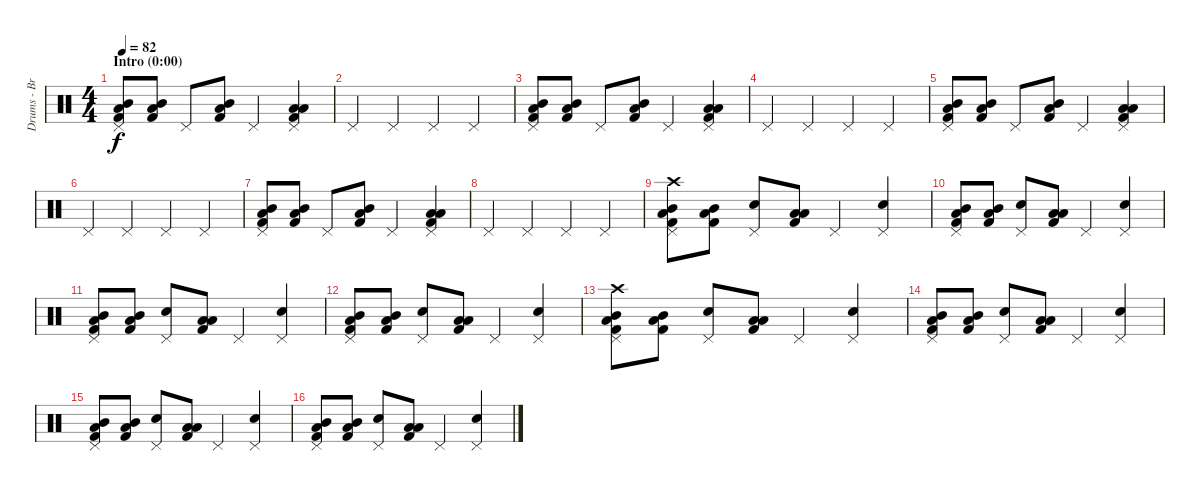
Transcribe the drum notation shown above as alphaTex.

\track ("Drums - Brad" "Drums - Br") {instrument percussion}
\staff {score}
\articulation defaults
\ts (4 4)
\section ("" "Intro (0:00)")
\tempo 82
\clef neutral
\ks c
("Pedal Hi-Hat (hit)" "Low Tom (hit)" "Mid Tom (hit)" "Kick (hit) 2").8{dy f} ("Low Tom (hit)" "Mid Tom (hit)" "Kick (hit) 2").8 "Pedal Hi-Hat (hit)".8 ("Low Tom (hit)" "Mid Tom (hit)" "Kick (hit) 2").8 "Pedal Hi-Hat (hit)".4 ("Pedal Hi-Hat (hit)" "Low Tom (hit)" "Low Floor Tom (hit)" "Kick (hit) 2").4 |
"Pedal Hi-Hat (hit)".4 "Pedal Hi-Hat (hit)".4 "Pedal Hi-Hat (hit)".4 "Pedal Hi-Hat (hit)".4 |
("Pedal Hi-Hat (hit)" "Low Tom (hit)" "Mid Tom (hit)" "Kick (hit) 2").8 ("Low Tom (hit)" "Mid Tom (hit)" "Kick (hit) 2").8 "Pedal Hi-Hat (hit)".8 ("Low Tom (hit)" "Mid Tom (hit)" "Kick (hit) 2").8 "Pedal Hi-Hat (hit)".4 ("Pedal Hi-Hat (hit)" "Low Tom (hit)" "Low Floor Tom (hit)" "Kick (hit) 2").4 |
"Pedal Hi-Hat (hit)".4 "Pedal Hi-Hat (hit)".4 "Pedal Hi-Hat (hit)".4 "Pedal Hi-Hat (hit)".4 |
("Pedal Hi-Hat (hit)" "Low Tom (hit)" "Mid Tom (hit)" "Kick (hit) 2").8 ("Low Tom (hit)" "Mid Tom (hit)" "Kick (hit) 2").8 "Pedal Hi-Hat (hit)".8 ("Low Tom (hit)" "Mid Tom (hit)" "Kick (hit) 2").8 "Pedal Hi-Hat (hit)".4 ("Pedal Hi-Hat (hit)" "Low Tom (hit)" "Low Floor Tom (hit)" "Kick (hit) 2").4 |
"Pedal Hi-Hat (hit)".4 "Pedal Hi-Hat (hit)".4 "Pedal Hi-Hat (hit)".4 "Pedal Hi-Hat (hit)".4 |
("Pedal Hi-Hat (hit)" "Low Tom (hit)" "Mid Tom (hit)" "Kick (hit) 2").8 ("Low Tom (hit)" "Mid Tom (hit)" "Kick (hit) 2").8 "Pedal Hi-Hat (hit)".8 ("Low Tom (hit)" "Mid Tom (hit)" "Kick (hit) 2").8 "Pedal Hi-Hat (hit)".4 ("Pedal Hi-Hat (hit)" "Low Tom (hit)" "Low Floor Tom (hit)" "Kick (hit) 2").4 |
"Pedal Hi-Hat (hit)".4 "Pedal Hi-Hat (hit)".4 "Pedal Hi-Hat (hit)".4 "Pedal Hi-Hat (hit)".4 |
("Pedal Hi-Hat (hit)" "Crash high (hit)" "Low Tom (hit)" "Mid Tom (hit)" "Kick (hit) 2").8 ("Low Tom (hit)" "Mid Tom (hit)" "Kick (hit) 2").8 ("Pedal Hi-Hat (hit)" "Snare (hit) 2").8 ("Low Floor Tom (hit)" "Low Tom (hit)" "Kick (hit) 2").8 "Pedal Hi-Hat (hit)".4 ("Pedal Hi-Hat (hit)" "Snare (hit) 2").4 |
("Pedal Hi-Hat (hit)" "Low Tom (hit)" "Mid Tom (hit)" "Kick (hit) 2").8 ("Low Tom (hit)" "Mid Tom (hit)" "Kick (hit) 2").8 ("Pedal Hi-Hat (hit)" "Snare (hit) 2").8 ("Low Floor Tom (hit)" "Low Tom (hit)" "Kick (hit) 2").8 "Pedal Hi-Hat (hit)".4 ("Pedal Hi-Hat (hit)" "Snare (hit) 2").4 |
("Pedal Hi-Hat (hit)" "Low Tom (hit)" "Mid Tom (hit)" "Kick (hit) 2").8 ("Low Tom (hit)" "Mid Tom (hit)" "Kick (hit) 2").8 ("Pedal Hi-Hat (hit)" "Snare (hit) 2").8 ("Low Floor Tom (hit)" "Low Tom (hit)" "Kick (hit) 2").8 "Pedal Hi-Hat (hit)".4 ("Pedal Hi-Hat (hit)" "Snare (hit) 2").4 |
("Pedal Hi-Hat (hit)" "Low Tom (hit)" "Mid Tom (hit)" "Kick (hit) 2").8 ("Low Tom (hit)" "Mid Tom (hit)" "Kick (hit) 2").8 ("Pedal Hi-Hat (hit)" "Snare (hit) 2").8 ("Low Floor Tom (hit)" "Low Tom (hit)" "Kick (hit) 2").8 "Pedal Hi-Hat (hit)".4 ("Pedal Hi-Hat (hit)" "Snare (hit) 2").4 |
("Pedal Hi-Hat (hit)" "Crash high (hit)" "Low Tom (hit)" "Mid Tom (hit)" "Kick (hit) 2").8 ("Low Tom (hit)" "Mid Tom (hit)" "Kick (hit) 2").8 ("Pedal Hi-Hat (hit)" "Snare (hit) 2").8 ("Low Floor Tom (hit)" "Low Tom (hit)" "Kick (hit) 2").8 "Pedal Hi-Hat (hit)".4 ("Pedal Hi-Hat (hit)" "Snare (hit) 2").4 |
("Pedal Hi-Hat (hit)" "Low Tom (hit)" "Mid Tom (hit)" "Kick (hit) 2").8 ("Low Tom (hit)" "Mid Tom (hit)" "Kick (hit) 2").8 ("Pedal Hi-Hat (hit)" "Snare (hit) 2").8 ("Low Floor Tom (hit)" "Low Tom (hit)" "Kick (hit) 2").8 "Pedal Hi-Hat (hit)".4 ("Pedal Hi-Hat (hit)" "Snare (hit) 2").4 |
("Pedal Hi-Hat (hit)" "Low Tom (hit)" "Mid Tom (hit)" "Kick (hit) 2").8 ("Low Tom (hit)" "Mid Tom (hit)" "Kick (hit) 2").8 ("Pedal Hi-Hat (hit)" "Snare (hit) 2").8 ("Low Floor Tom (hit)" "Low Tom (hit)" "Kick (hit) 2").8 "Pedal Hi-Hat (hit)".4 ("Pedal Hi-Hat (hit)" "Snare (hit) 2").4 |
("Pedal Hi-Hat (hit)" "Low Tom (hit)" "Mid Tom (hit)" "Kick (hit) 2").8 ("Low Tom (hit)" "Mid Tom (hit)" "Kick (hit) 2").8 ("Pedal Hi-Hat (hit)" "Snare (hit) 2").8 ("Low Floor Tom (hit)" "Low Tom (hit)" "Kick (hit) 2").8 "Pedal Hi-Hat (hit)".4 ("Pedal Hi-Hat (hit)" "Snare (hit) 2").4
